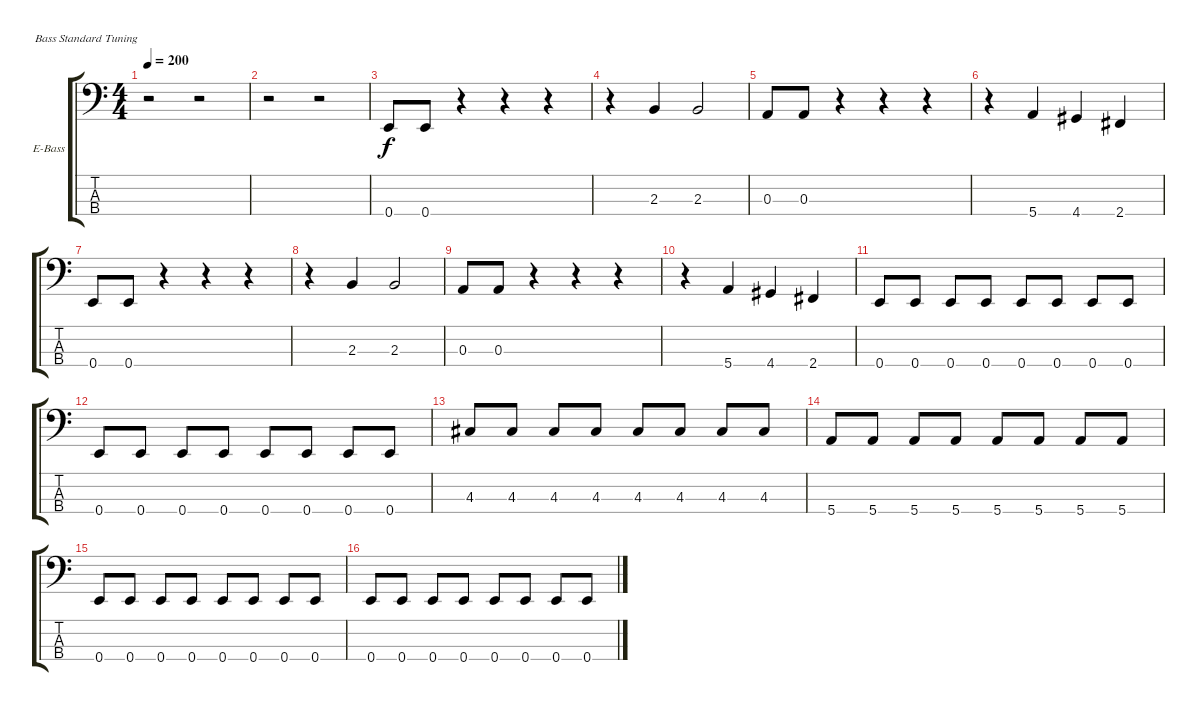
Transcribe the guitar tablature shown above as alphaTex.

\bracketExtendMode groupsimilarinstruments
\firstSystemTrackNameOrientation horizontal
\otherSystemsTrackNameOrientation horizontal
\track ("Cone" "E-Bass") {instrument electricbasspick}
\staff {score tabs}
\tuning (G2 D2 A1 E1)
\ts (4 4)
\tempo 200
\clef f4
\ks c
r.2{dy f} r.2 |
r.2 r.2 |
0.4.8 0.4.8 r.4 r.4 r.4 |
r.4 2.3.4 2.3.2 |
0.3.8 0.3.8 r.4 r.4 r.4 |
r.4 5.4.4 4.4.4 2.4.4 |
0.4.8 0.4.8 r.4 r.4 r.4 |
r.4 2.3.4 2.3.2 |
0.3.8 0.3.8 r.4 r.4 r.4 |
r.4 5.4.4 4.4.4 2.4.4 |
0.4.8 0.4.8 0.4.8 0.4.8 0.4.8 0.4.8 0.4.8 0.4.8 |
0.4.8 0.4.8 0.4.8 0.4.8 0.4.8 0.4.8 0.4.8 0.4.8 |
4.3.8 4.3.8 4.3.8 4.3.8 4.3.8 4.3.8 4.3.8 4.3.8 |
5.4.8 5.4.8 5.4.8 5.4.8 5.4.8 5.4.8 5.4.8 5.4.8 |
0.4.8 0.4.8 0.4.8 0.4.8 0.4.8 0.4.8 0.4.8 0.4.8 |
0.4.8 0.4.8 0.4.8 0.4.8 0.4.8 0.4.8 0.4.8 0.4.8
